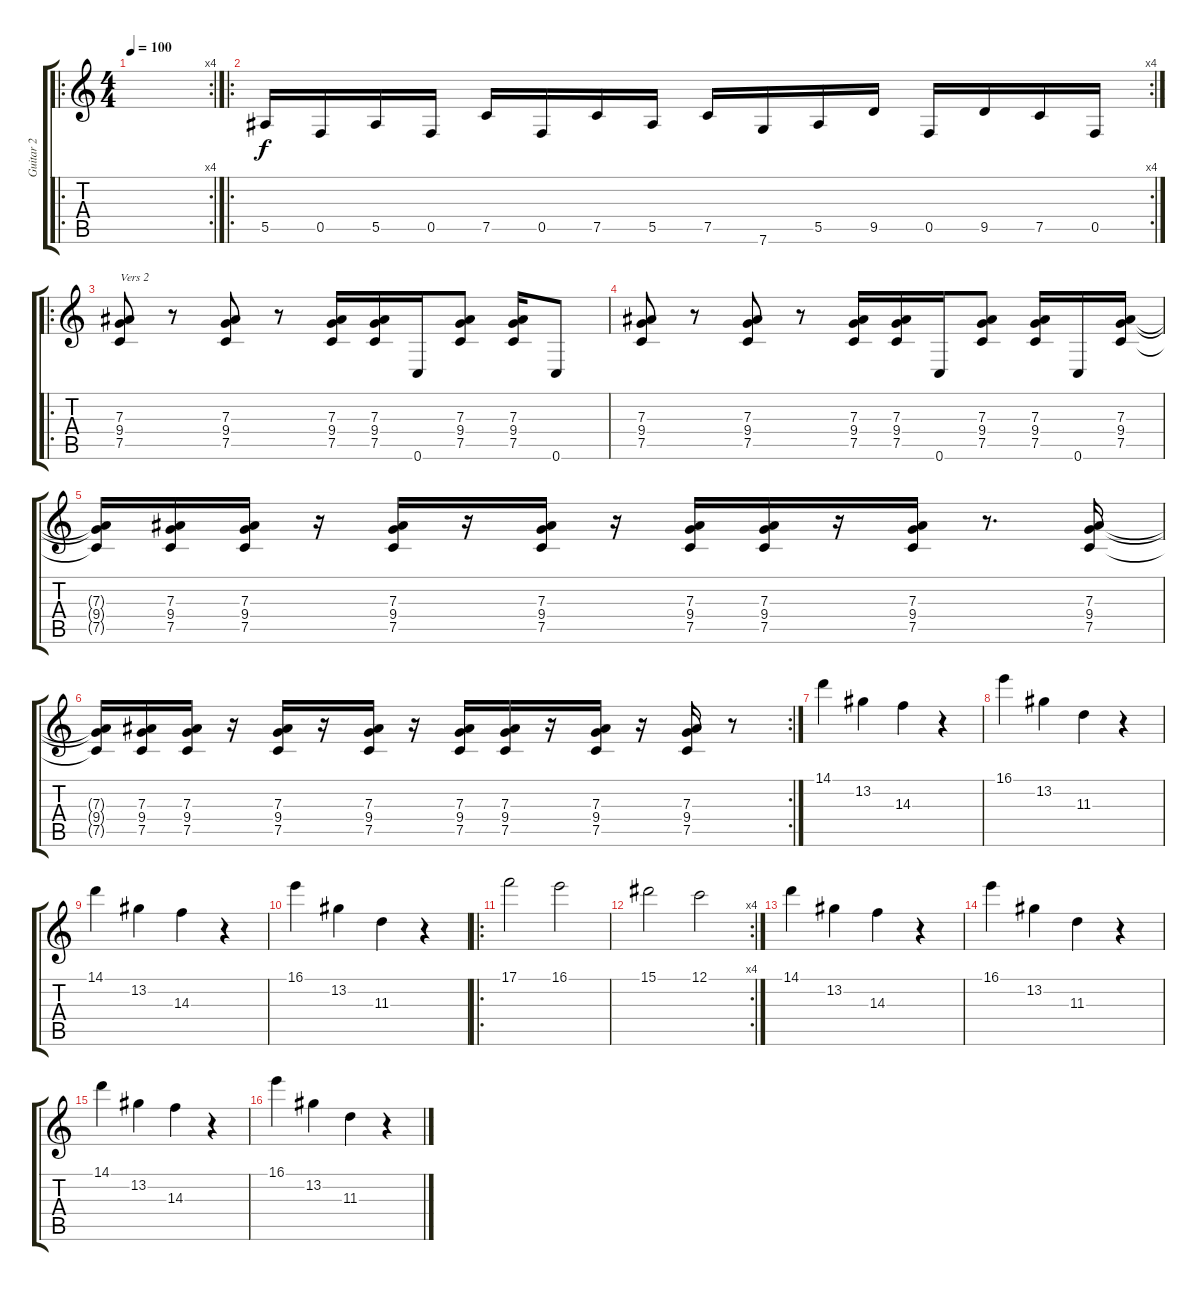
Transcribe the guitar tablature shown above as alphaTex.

\track ("Guitar 2" "Guitar 2") {instrument overdrivenguitar}
\staff {score tabs}
\tuning (C4 G3 Eb3 Bb2 F2 C2) {hide}
\ro
\rc 4
\ts (4 4)
\tempo 100
\clef g2
\ks c
|
\ro
\rc 4
5.5.16 0.5.16 5.5.16 0.5.16 7.5.16 0.5.16 7.5.16 5.5.16 7.5.16 7.6.16 5.5.16 9.5.16 0.5.16 9.5.16 7.5.16 0.5.16 |
\ro
(7.3 9.4 7.5).8{txt "Vers 2"} r.8 (7.3 9.4 7.5).8 r.8 (7.3 9.4 7.5).16 (7.3 9.4 7.5).16 0.6.16 (7.3 9.4 7.5).8 (7.3 9.4 7.5).16 0.6.8 |
(7.3 9.4 7.5).8 r.8 (7.3 9.4 7.5).8 r.8 (7.3 9.4 7.5).16 (7.3 9.4 7.5).16 0.6.16 (7.3 9.4 7.5).8 (7.3 9.4 7.5).16 0.6.16 (7.3 9.4 7.5).16 |
(7.3{t} 9.4{t} 7.5{t}).16 (7.3 9.4 7.5).16 (7.3 9.4 7.5).16 r.16 (7.3 9.4 7.5).16 r.16 (7.3 9.4 7.5).16 r.16 (7.3 9.4 7.5).16 (7.3 9.4 7.5).16 r.16 (7.3 9.4 7.5).16 r.8{d} (7.3 9.4 7.5).16 |
\rc 2
(7.3{t} 9.4{t} 7.5{t}).16 (7.3 9.4 7.5).16 (7.3 9.4 7.5).16 r.16 (7.3 9.4 7.5).16 r.16 (7.3 9.4 7.5).16 r.16 (7.3 9.4 7.5).16 (7.3 9.4 7.5).16 r.16 (7.3 9.4 7.5).16 r.16 (7.3 9.4 7.5).16 r.8 |
14.1.4 13.2.4 14.3.4 r.4 |
16.1.4 13.2.4 11.3.4 r.4 |
14.1.4 13.2.4 14.3.4 r.4 |
16.1.4 13.2.4 11.3.4 r.4 |
\ro
17.1.2 16.1.2 |
\rc 4
15.1.2 12.1.2 |
14.1.4 13.2.4 14.3.4 r.4 |
16.1.4 13.2.4 11.3.4 r.4 |
14.1.4 13.2.4 14.3.4 r.4 |
16.1.4 13.2.4 11.3.4 r.4
